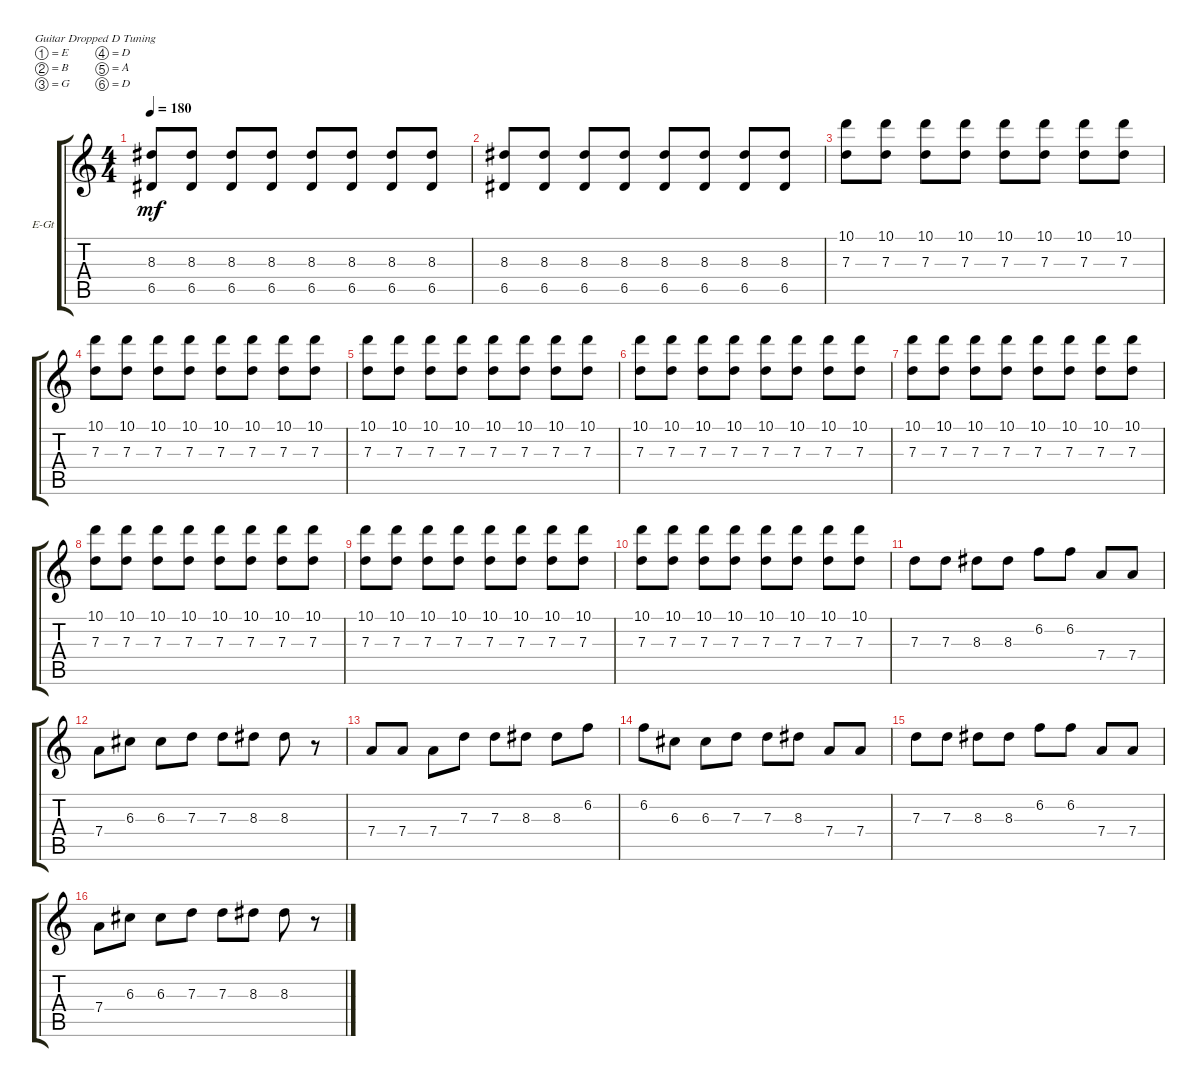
\bracketExtendMode groupsimilarinstruments
\firstSystemTrackNameOrientation horizontal
\otherSystemsTrackNameOrientation horizontal
\track ("Electric Guitar" "E-Gt") {instrument distortionguitar}
\staff {score tabs}
\tuning (E4 B3 G3 D3 A2 D2)
\ts (4 4)
\tempo 180
\clef g2
\ks c
(6.5 8.3).8{dy mf} (6.5 8.3).8 (6.5 8.3).8 (6.5 8.3).8 (6.5 8.3).8 (6.5 8.3).8 (6.5 8.3).8 (6.5 8.3).8 |
(6.5 8.3).8 (6.5 8.3).8 (6.5 8.3).8 (6.5 8.3).8 (6.5 8.3).8 (6.5 8.3).8 (6.5 8.3).8 (6.5 8.3).8 |
(10.1 7.3).8 (10.1 7.3).8 (10.1 7.3).8 (10.1 7.3).8 (10.1 7.3).8 (10.1 7.3).8 (10.1 7.3).8 (10.1 7.3).8 |
(10.1 7.3).8 (10.1 7.3).8 (10.1 7.3).8 (10.1 7.3).8 (10.1 7.3).8 (10.1 7.3).8 (10.1 7.3).8 (10.1 7.3).8 |
(10.1 7.3).8 (10.1 7.3).8 (10.1 7.3).8 (10.1 7.3).8 (10.1 7.3).8 (10.1 7.3).8 (10.1 7.3).8 (10.1 7.3).8 |
(10.1 7.3).8 (10.1 7.3).8 (10.1 7.3).8 (10.1 7.3).8 (10.1 7.3).8 (10.1 7.3).8 (10.1 7.3).8 (10.1 7.3).8 |
(10.1 7.3).8 (10.1 7.3).8 (10.1 7.3).8 (10.1 7.3).8 (10.1 7.3).8 (10.1 7.3).8 (10.1 7.3).8 (10.1 7.3).8 |
(10.1 7.3).8 (10.1 7.3).8 (10.1 7.3).8 (10.1 7.3).8 (10.1 7.3).8 (10.1 7.3).8 (10.1 7.3).8 (10.1 7.3).8 |
(10.1 7.3).8 (10.1 7.3).8 (10.1 7.3).8 (10.1 7.3).8 (10.1 7.3).8 (10.1 7.3).8 (10.1 7.3).8 (10.1 7.3).8 |
(10.1 7.3).8 (10.1 7.3).8 (10.1 7.3).8 (10.1 7.3).8 (10.1 7.3).8 (10.1 7.3).8 (10.1 7.3).8 (10.1 7.3).8 |
7.3.8 7.3.8 8.3.8 8.3.8 6.2.8 6.2.8 7.4.8 7.4.8 |
7.4.8 6.3.8 6.3.8 7.3.8 7.3.8 8.3.8 8.3.8 r.8 |
7.4.8 7.4.8 7.4.8 7.3.8 7.3.8 8.3.8 8.3.8 6.2.8 |
6.2.8 6.3.8 6.3.8 7.3.8 7.3.8 8.3.8 7.4.8 7.4.8 |
7.3.8 7.3.8 8.3.8 8.3.8 6.2.8 6.2.8 7.4.8 7.4.8 |
7.4.8 6.3.8 6.3.8 7.3.8 7.3.8 8.3.8 8.3.8 r.8
